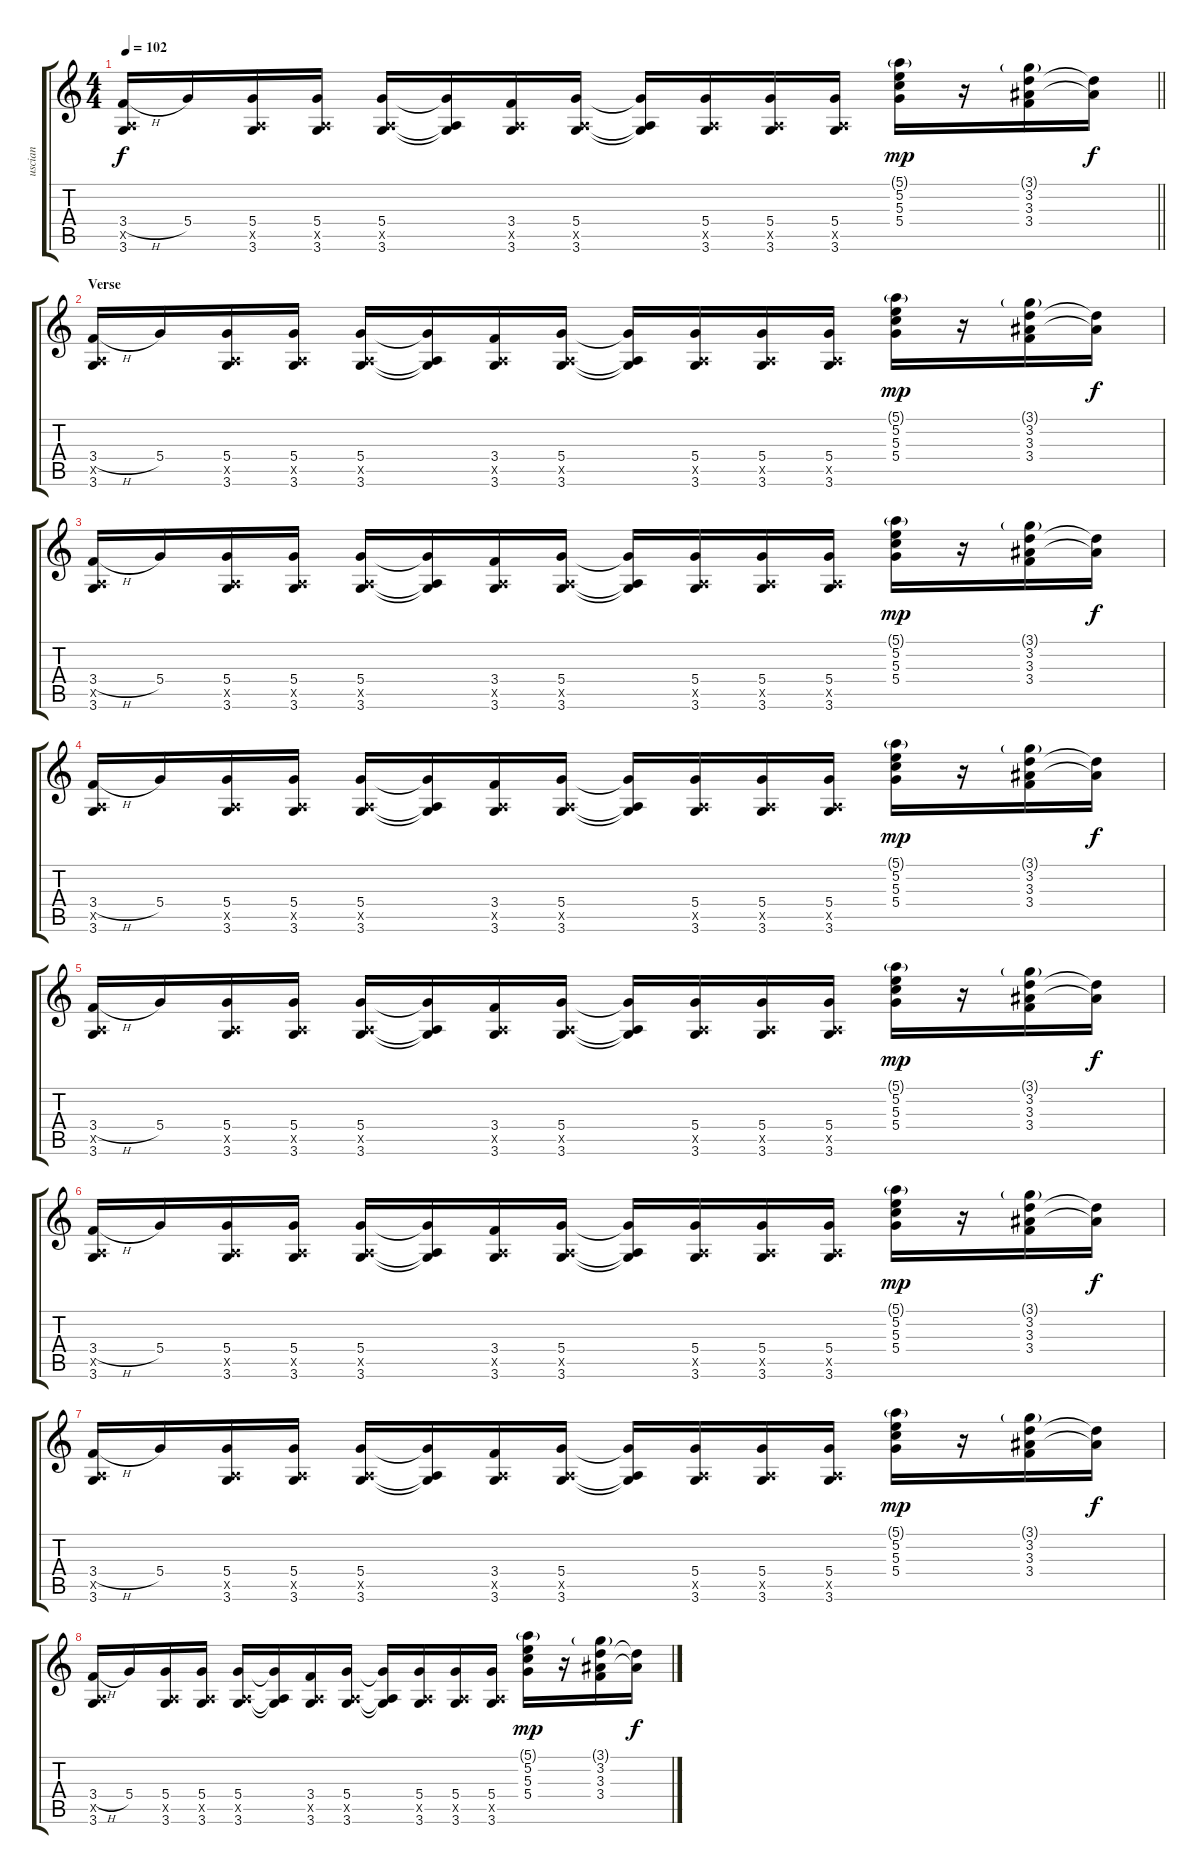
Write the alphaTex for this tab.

\track ("usciante 1" "uscian") {instrument electricguitarclean}
\staff {score tabs}
\tuning (E4 B3 G3 D3 A2 E2) {hide}
\ts (4 4)
\tempo 102
\clef g2
\barLineRight lightlight
\ks c
(3.4{h} 0.5{x} 3.6).16{dy f} 5.4.16 (5.4 0.5{x} 3.6).16 (5.4 0.5{x} 3.6).16 (5.4 0.5{x} 3.6).16 (5.4{t} 0.5{t} 3.6{t}).16 (3.4 0.5{x} 3.6).16 (5.4 0.5{x} 3.6).16 (5.4{t} 0.5{t} 3.6{t}).16 (5.4 0.5{x} 3.6).16 (5.4 0.5{x} 3.6).16 (5.4 0.5{x} 3.6).16 (5.1{g} 5.2 5.3 5.4).16{dy mp} r.16 (3.1{g} 3.2 3.3 3.4).16 (3.2{t} 3.3{t}).16{dy f} |
\section ("" "Verse")
(3.4{h} 0.5{x} 3.6).16 5.4.16 (5.4 0.5{x} 3.6).16 (5.4 0.5{x} 3.6).16 (5.4 0.5{x} 3.6).16 (5.4{t} 0.5{t} 3.6{t}).16 (3.4 0.5{x} 3.6).16 (5.4 0.5{x} 3.6).16 (5.4{t} 0.5{t} 3.6{t}).16 (5.4 0.5{x} 3.6).16 (5.4 0.5{x} 3.6).16 (5.4 0.5{x} 3.6).16 (5.1{g} 5.2 5.3 5.4).16{dy mp} r.16 (3.1{g} 3.2 3.3 3.4).16 (3.2{t} 3.3{t}).16{dy f} |
(3.4{h} 0.5{x} 3.6).16 5.4.16 (5.4 0.5{x} 3.6).16 (5.4 0.5{x} 3.6).16 (5.4 0.5{x} 3.6).16 (5.4{t} 0.5{t} 3.6{t}).16 (3.4 0.5{x} 3.6).16 (5.4 0.5{x} 3.6).16 (5.4{t} 0.5{t} 3.6{t}).16 (5.4 0.5{x} 3.6).16 (5.4 0.5{x} 3.6).16 (5.4 0.5{x} 3.6).16 (5.1{g} 5.2 5.3 5.4).16{dy mp} r.16 (3.1{g} 3.2 3.3 3.4).16 (3.2{t} 3.3{t}).16{dy f} |
(3.4{h} 0.5{x} 3.6).16 5.4.16 (5.4 0.5{x} 3.6).16 (5.4 0.5{x} 3.6).16 (5.4 0.5{x} 3.6).16 (5.4{t} 0.5{t} 3.6{t}).16 (3.4 0.5{x} 3.6).16 (5.4 0.5{x} 3.6).16 (5.4{t} 0.5{t} 3.6{t}).16 (5.4 0.5{x} 3.6).16 (5.4 0.5{x} 3.6).16 (5.4 0.5{x} 3.6).16 (5.1{g} 5.2 5.3 5.4).16{dy mp} r.16 (3.1{g} 3.2 3.3 3.4).16 (3.2{t} 3.3{t}).16{dy f} |
(3.4{h} 0.5{x} 3.6).16 5.4.16 (5.4 0.5{x} 3.6).16 (5.4 0.5{x} 3.6).16 (5.4 0.5{x} 3.6).16 (5.4{t} 0.5{t} 3.6{t}).16 (3.4 0.5{x} 3.6).16 (5.4 0.5{x} 3.6).16 (5.4{t} 0.5{t} 3.6{t}).16 (5.4 0.5{x} 3.6).16 (5.4 0.5{x} 3.6).16 (5.4 0.5{x} 3.6).16 (5.1{g} 5.2 5.3 5.4).16{dy mp} r.16 (3.1{g} 3.2 3.3 3.4).16 (3.2{t} 3.3{t}).16{dy f} |
(3.4{h} 0.5{x} 3.6).16 5.4.16 (5.4 0.5{x} 3.6).16 (5.4 0.5{x} 3.6).16 (5.4 0.5{x} 3.6).16 (5.4{t} 0.5{t} 3.6{t}).16 (3.4 0.5{x} 3.6).16 (5.4 0.5{x} 3.6).16 (5.4{t} 0.5{t} 3.6{t}).16 (5.4 0.5{x} 3.6).16 (5.4 0.5{x} 3.6).16 (5.4 0.5{x} 3.6).16 (5.1{g} 5.2 5.3 5.4).16{dy mp} r.16 (3.1{g} 3.2 3.3 3.4).16 (3.2{t} 3.3{t}).16{dy f} |
(3.4{h} 0.5{x} 3.6).16 5.4.16 (5.4 0.5{x} 3.6).16 (5.4 0.5{x} 3.6).16 (5.4 0.5{x} 3.6).16 (5.4{t} 0.5{t} 3.6{t}).16 (3.4 0.5{x} 3.6).16 (5.4 0.5{x} 3.6).16 (5.4{t} 0.5{t} 3.6{t}).16 (5.4 0.5{x} 3.6).16 (5.4 0.5{x} 3.6).16 (5.4 0.5{x} 3.6).16 (5.1{g} 5.2 5.3 5.4).16{dy mp} r.16 (3.1{g} 3.2 3.3 3.4).16 (3.2{t} 3.3{t}).16{dy f} |
(3.4{h} 0.5{x} 3.6).16 5.4.16 (5.4 0.5{x} 3.6).16 (5.4 0.5{x} 3.6).16 (5.4 0.5{x} 3.6).16 (5.4{t} 0.5{t} 3.6{t}).16 (3.4 0.5{x} 3.6).16 (5.4 0.5{x} 3.6).16 (5.4{t} 0.5{t} 3.6{t}).16 (5.4 0.5{x} 3.6).16 (5.4 0.5{x} 3.6).16 (5.4 0.5{x} 3.6).16 (5.1{g} 5.2 5.3 5.4).16{dy mp} r.16 (3.1{g} 3.2 3.3 3.4).16 (3.2{t} 3.3{t}).16{dy f}
